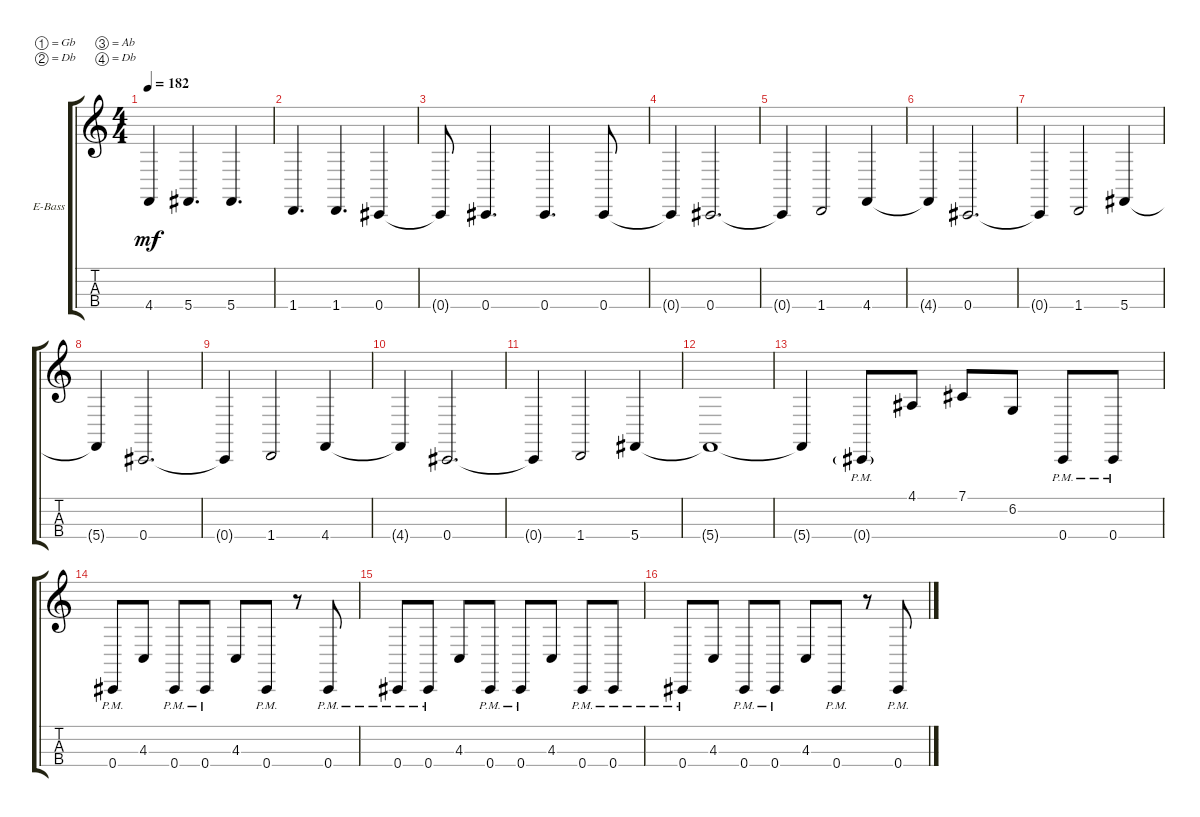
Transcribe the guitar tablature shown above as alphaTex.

\defaultSystemsLayout 4
\bracketExtendMode groupsimilarinstruments
\firstSystemTrackNameOrientation horizontal
\otherSystemsTrackNameOrientation horizontal
\track ("Electric Bass" "E-Bass") {instrument electricbassfinger}
\staff {score tabs}
\tuning (Gb2 Db2 Ab1 Db1)
\ts (4 4)
\tempo 182
\clef g2
\scale
0.333333
\ks c
4.4{t}.4{dy mf} 5.4.4{d} 5.4.4{d} |
\scale
0.333333 1.4.4{d} 1.4.4{d} 0.4.4 |
\scale
0.333333 0.4{t}.8 0.4.4{d} 0.4.4{d} 0.4.8 |
\scale
0.333333 0.4{t}.4 0.4.2{d} |
\scale
0.333333 0.4{t}.4 1.4.2 4.4.4 |
\scale
0.333333 4.4{t}.4 0.4.2{d} |
\scale
0.333333 0.4{t}.4 1.4.2 5.4.4 |
\scale
0.333333 5.4{t}.4 0.4.2{d} |
\scale
0.333333 0.4{t}.4 1.4.2 4.4.4 |
\scale
0.333333 4.4{t}.4 0.4.2{d} |
\scale
0.333333 0.4{t}.4 1.4.2 5.4.4 |
\scale
0.333333 5.4{t}.1 |
\scale
0.333333 5.4{t}.4 0.4{g pm}.8 4.1.8 7.1.8 6.2.8 0.4{pm}.8 0.4{pm}.8 |
\scale
0.333333 0.4{pm}.8 4.3.8 0.4{pm}.8 0.4{pm}.8 4.3.8 0.4{pm}.8 r.8 0.4{pm}.8 |
\scale
0.333333 0.4{pm}.8 0.4{pm}.8 4.3.8 0.4{pm}.8 0.4{pm}.8 4.3.8 0.4{pm}.8 0.4{pm}.8 |
\scale
0.333333 0.4{pm}.8 4.3.8 0.4{pm}.8 0.4{pm}.8 4.3.8 0.4{pm}.8 r.8 0.4{pm}.8
